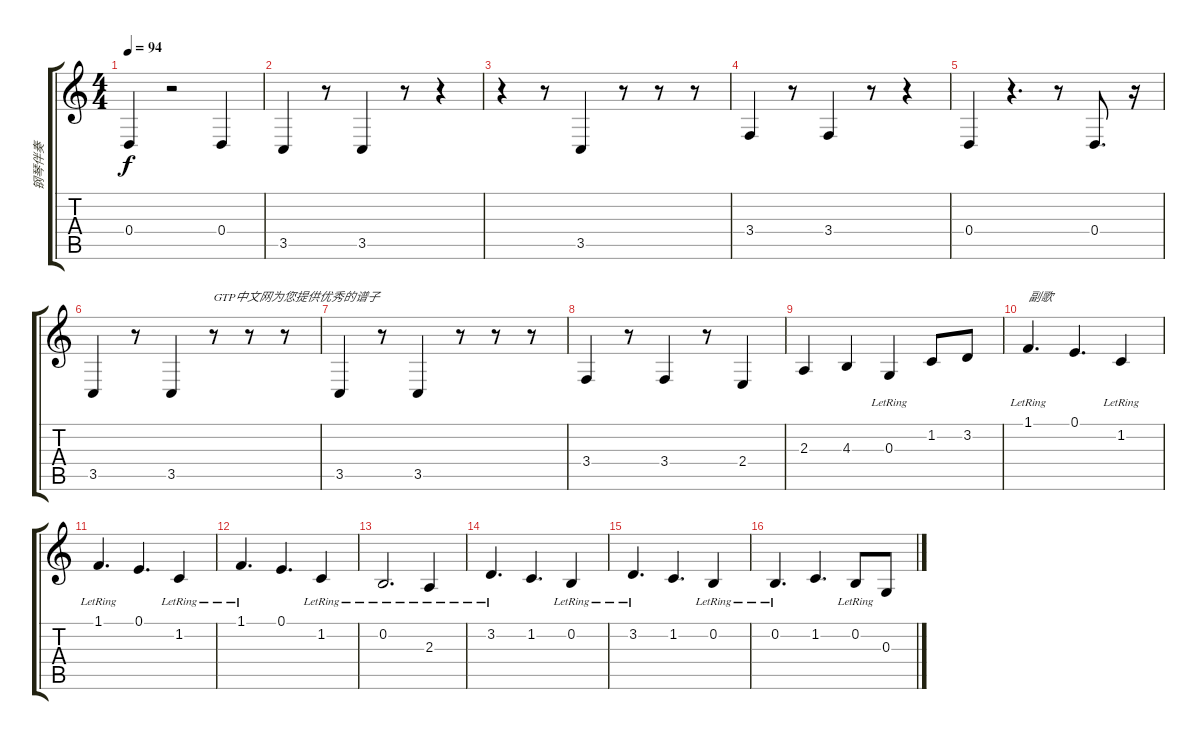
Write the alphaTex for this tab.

\track ("钢琴伴奏" "钢琴伴奏") {instrument brightacousticpiano}
\staff {score tabs}
\tuning (E4 B3 G3 D3 A2 E2) {hide}
\ts (4 4)
\tempo 94
\clef g2
\ks c
0.4.4{dy f} r.2 0.4.4 |
3.5.4 r.8 3.5.4 r.8 r.4 |
r.4{txt " "} r.8 3.5.4 r.8 r.8 r.8 |
3.4.4 r.8 3.4.4 r.8 r.4 |
0.4.4 r.4{d} r.8 0.4.8{d} r.16 |
3.5.4 r.8 3.5.4 r.8{txt "GTP中文网为您提供优秀的谱子"} r.8 r.8 |
3.5.4 r.8 3.5.4 r.8 r.8 r.8 |
3.4.4 r.8 3.4.4 r.8 2.4.4 |
2.3.4 4.3.4 0.3{lr}.4 1.2.8 3.2.8 |
1.1{lr}.4{d txt "副歌"} 0.1.4{d} 1.2{lr}.4 |
1.1{lr}.4{d} 0.1.4{d} 1.2{lr}.4 |
1.1{lr}.4{d} 0.1.4{d} 1.2{lr}.4 |
0.2{lr}.2{d} 2.3{lr}.4 |
3.2{lr}.4{d} 1.2.4{d} 0.2{lr}.4 |
3.2{lr}.4{d} 1.2.4{d} 0.2{lr}.4 |
0.2{lr}.4{d} 1.2.4{d} 0.2{lr}.8 0.3.8
